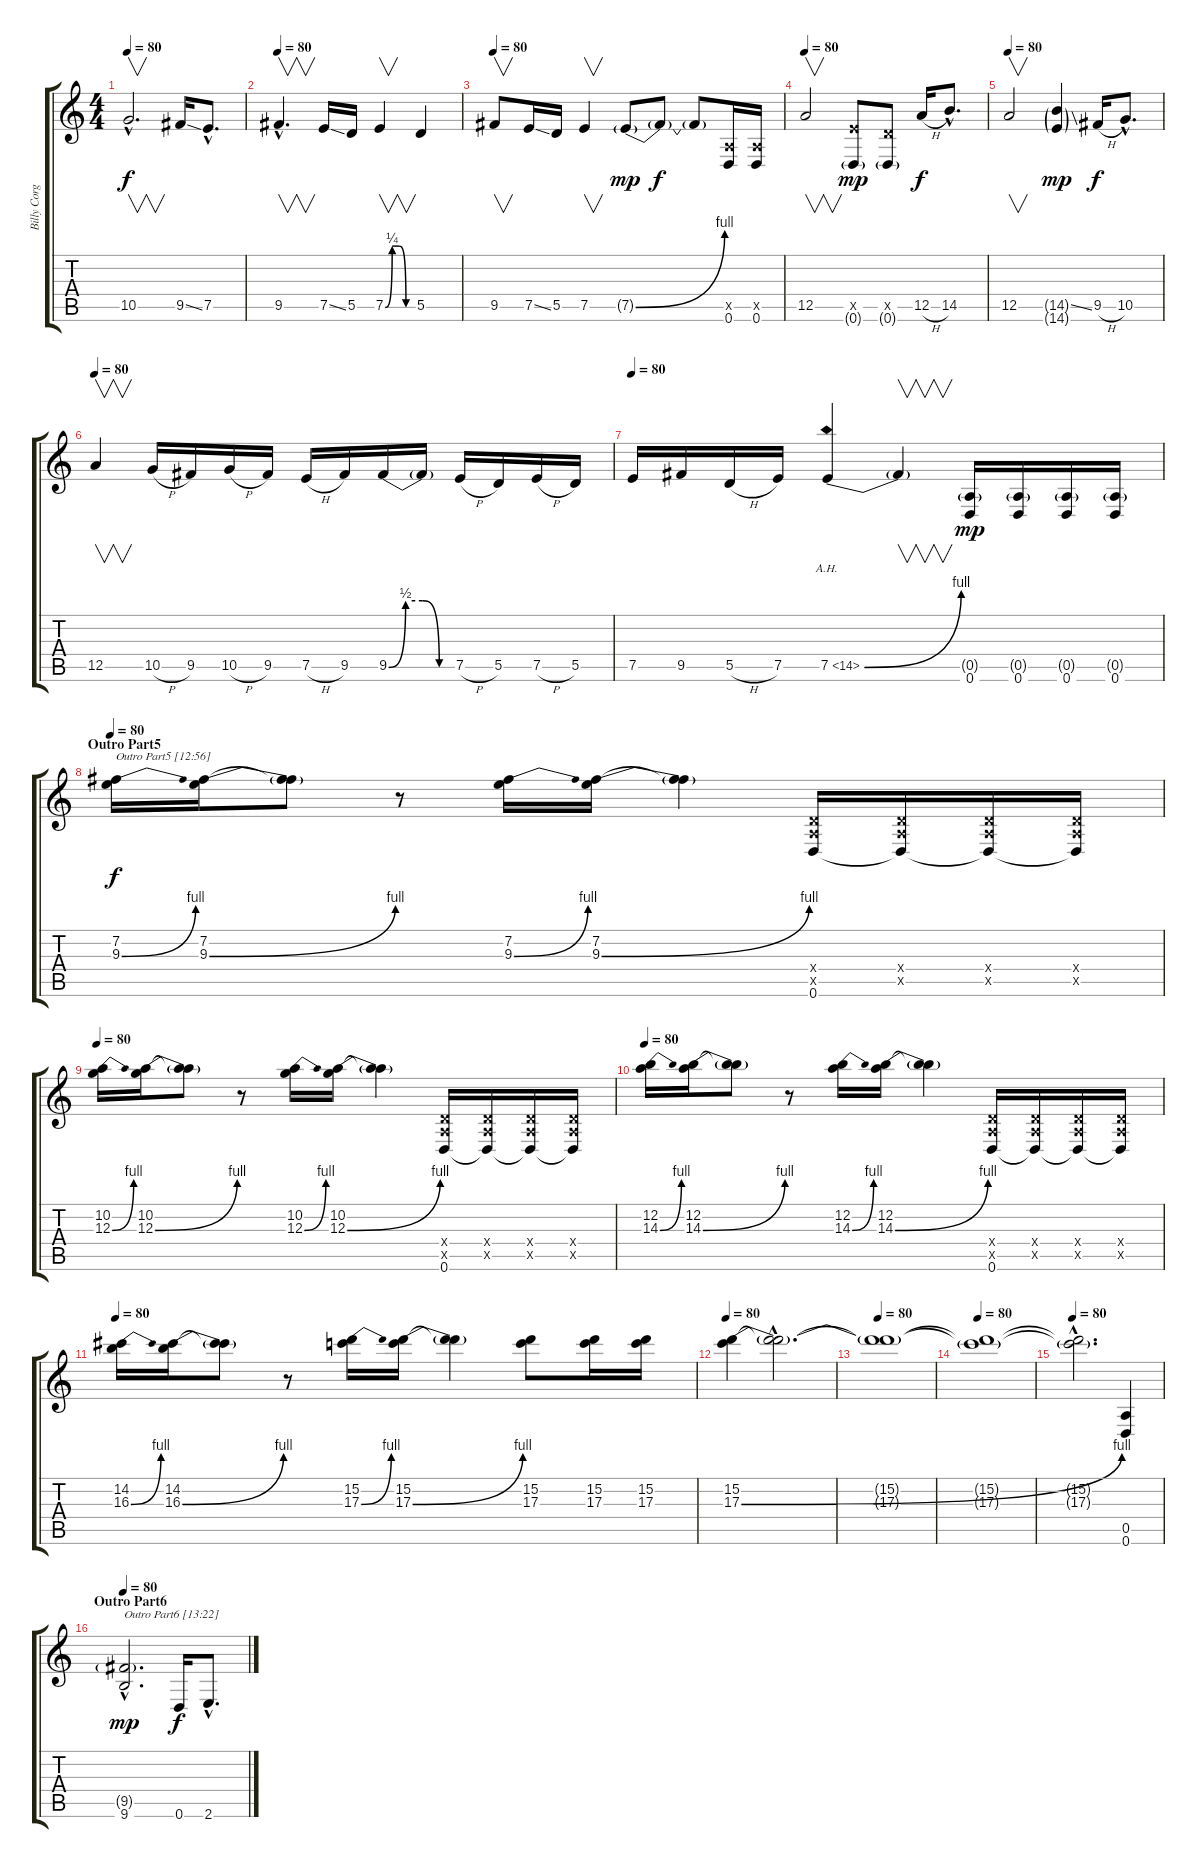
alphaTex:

\track ("Billy Corgan" "Billy Corg") {instrument electricguitarjazz}
\staff {score tabs}
\tuning (E4 B3 G3 D3 A2 D2) {hide}
\ts (4 4)
\tempo 80
\clef g2
\ks c
10.5{hac}.2{v d dy f instrument distortionguitar} 9.5{ss}.16 7.5{hac}.8{d} |
\tempo 80
9.5{hac}.4{v d instrument distortionguitar} 7.5{ss}.16 5.5.16 7.5{be (custom 0 0 15 1 30 1 45 0 60 0)}.4{v} 5.5.4 |
\tempo 80
9.5.8{v instrument distortionguitar} 7.5{ss}.16 5.5.16 7.5.4{v} 7.5{be (bend 0 0 60 4) g}.8{dy mp} 7.5{t}.8{dy f} 7.5{t}.8 (0.5{x} 0.6).16 (0.5{x} 0.6).16 |
\tempo 80
12.5.2{v instrument distortionguitar} (7.5{x} 0.6{g}).8{dy mp} (5.5{x} 0.6{g}).8 12.5{h}.16{dy f} 14.5{hac}.8{d} |
\tempo 80
12.5.2{v instrument distortionguitar} (14.5{ss g} 14.6{g}).4{dy mp} 9.5{h}.16{dy f} 10.5{hac}.8{d} |
\tempo 80
12.5.4{v instrument distortionguitar} 10.5{h}.16 9.5.16 10.5{h}.16 9.5.16 7.5{h}.16 9.5.16 9.5{be (custom 0 0 15 2 30 2 45 0 60 0)}.16 9.5{t}.16 7.5{h}.16 5.5.16 7.5{h}.16 5.5.16 |
\tempo 80
7.5.16{instrument distortionguitar} 9.5.16 5.5{h}.16 7.5.16 7.5{be (bend 0 0 60 4) ah 7}.4 7.5{t}.4{v} (0.5{g} 0.6).16{dy mp} (0.5{g} 0.6).16 (0.5{g} 0.6).16 (0.5{g} 0.6).16 |
\section ("" "Outro Part5 ")
\tempo 80
(7.2 9.3{be (bend 0 0 60 4)}).16{txt "Outro Part5 [12:56]" dy f instrument distortionguitar} (7.2 9.3{be (bend 0 0 60 4)}).16 (7.2{t} 9.3{t}).8 r.8 (7.2 9.3{be (bend 0 0 60 4)}).16 (7.2 9.3{be (bend 0 0 60 4)}).16 (7.2{t} 9.3{t}).4 (0.4{x} 0.5{x} 0.6).16 (0.4{x} 0.5{x} 0.6{t}).16 (0.4{x} 0.5{x} 0.6{t}).16 (0.4{x} 0.5{x} 0.6{t}).16 |
\tempo 80
(10.2 12.3{be (bend 0 0 60 4)}).16{instrument distortionguitar} (10.2 12.3{be (bend 0 0 60 4)}).16 (10.2{t} 12.3{t}).8 r.8 (10.2 12.3{be (bend 0 0 60 4)}).16 (10.2 12.3{be (bend 0 0 60 4)}).16 (10.2{t} 12.3{t}).4 (0.4{x} 0.5{x} 0.6).16 (0.4{x} 0.5{x} 0.6{t}).16 (0.4{x} 0.5{x} 0.6{t}).16 (0.4{x} 0.5{x} 0.6{t}).16 |
\tempo 80
(12.2 14.3{be (bend 0 0 60 4)}).16{instrument distortionguitar} (12.2 14.3{be (bend 0 0 60 4)}).16 (12.2{t} 14.3{t}).8 r.8 (12.2 14.3{be (bend 0 0 60 4)}).16 (12.2 14.3{be (bend 0 0 60 4)}).16 (12.2{t} 14.3{t}).4 (0.4{x} 0.5{x} 0.6).16 (0.4{x} 0.5{x} 0.6{t}).16 (0.4{x} 0.5{x} 0.6{t}).16 (0.4{x} 0.5{x} 0.6{t}).16 |
\tempo 80
(14.2 16.3{be (bend 0 0 60 4)}).16{instrument distortionguitar} (14.2 16.3{be (bend 0 0 60 4)}).16 (14.2{t} 16.3{t}).8 r.8 (15.2 17.3{be (bend 0 0 60 4)}).16 (15.2 17.3{be (bend 0 0 60 4)}).16 (15.2{t} 17.3{t}).4 (15.2 17.3).8 (15.2 17.3).16 (15.2 17.3).16 |
\tempo 80
(15.2 17.3{be (bend 0 0 60 4)}).4{instrument distortionguitar} (15.2{hac t} 17.3{hac t}).2{d} |
\tempo 80
(15.2{t} 17.3{t}).1{instrument distortionguitar} |
\tempo 80
(15.2{t} 17.3{t}).1{instrument distortionguitar} |
\tempo 80
(15.2{hac t} 17.3{hac t}).2{d instrument distortionguitar} (0.5 0.6).4 |
\section ("" "Outro Part6")
\tempo 80
(9.5{g hac} 9.6{hac}).2{d txt "Outro Part6 [13:22]" dy mp instrument distortionguitar} 0.6.16{dy f} 2.6{hac}.8{d}
